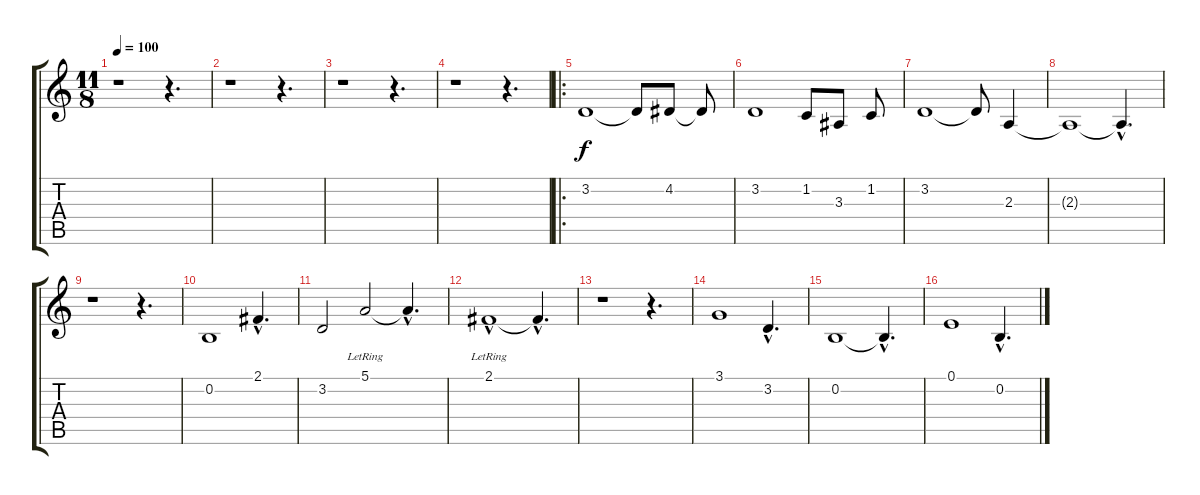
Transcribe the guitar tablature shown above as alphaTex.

\track "" {instrument tenorsax}
\staff {score tabs}
\tuning (E4 B3 G3 D3 A2 E2) {hide}
\ts (11 8)
\tempo 100
\clef g2
\ks c
r.1{dy f instrument tenorsax} r.4{d} |
r.1 r.4{d} |
r.1 r.4{d} |
r.1 r.4{d} |
\ro
3.2.1 3.2{t}.8 4.2.8 4.2{t}.8 |
3.2.1 1.2.8 3.3.8 1.2.8 |
3.2.1 3.2{t}.8 2.3.4 |
2.3{t}.1 2.3{hac t}.4{d} |
r.1 r.4{d} |
0.2.1 2.1{hac}.4{d} |
3.2.2 5.1{lr}.2 5.1{hac t}.4{d} |
2.1{hac lr}.1 2.1{hac t}.4{d} |
r.1 r.4{d} |
3.1.1 3.2{hac}.4{d} |
0.2.1 0.2{hac t}.4{d} |
0.1.1 0.2{hac}.4{d}
